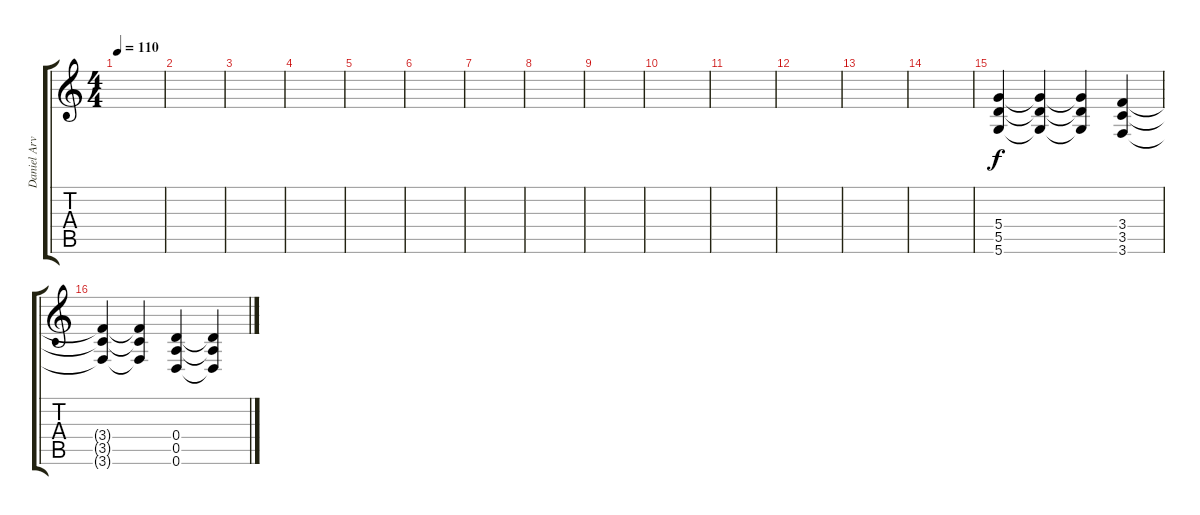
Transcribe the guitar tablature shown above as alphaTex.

\track ("Daniel Arvidsson" "Daniel Arv") {instrument distortionguitar}
\staff {score tabs}
\tuning (E4 B3 G3 D3 A2 D2) {hide}
\ts (4 4)
\tempo 110
\clef g2
\ks c
|
|
|
|
|
|
|
|
|
|
|
|
|
|
(5.4 5.5 5.6).4 (5.4{t} 5.5{t} 5.6{t}).4 (5.4{t} 5.5{t} 5.6{t}).4 (3.4 3.5 3.6).4 |
(3.4{t} 3.5{t} 3.6{t}).4 (3.4{t} 3.5{t} 3.6{t}).4 (0.4 0.5 0.6).4 (0.4{t} 0.5{t} 0.6{t}).4
